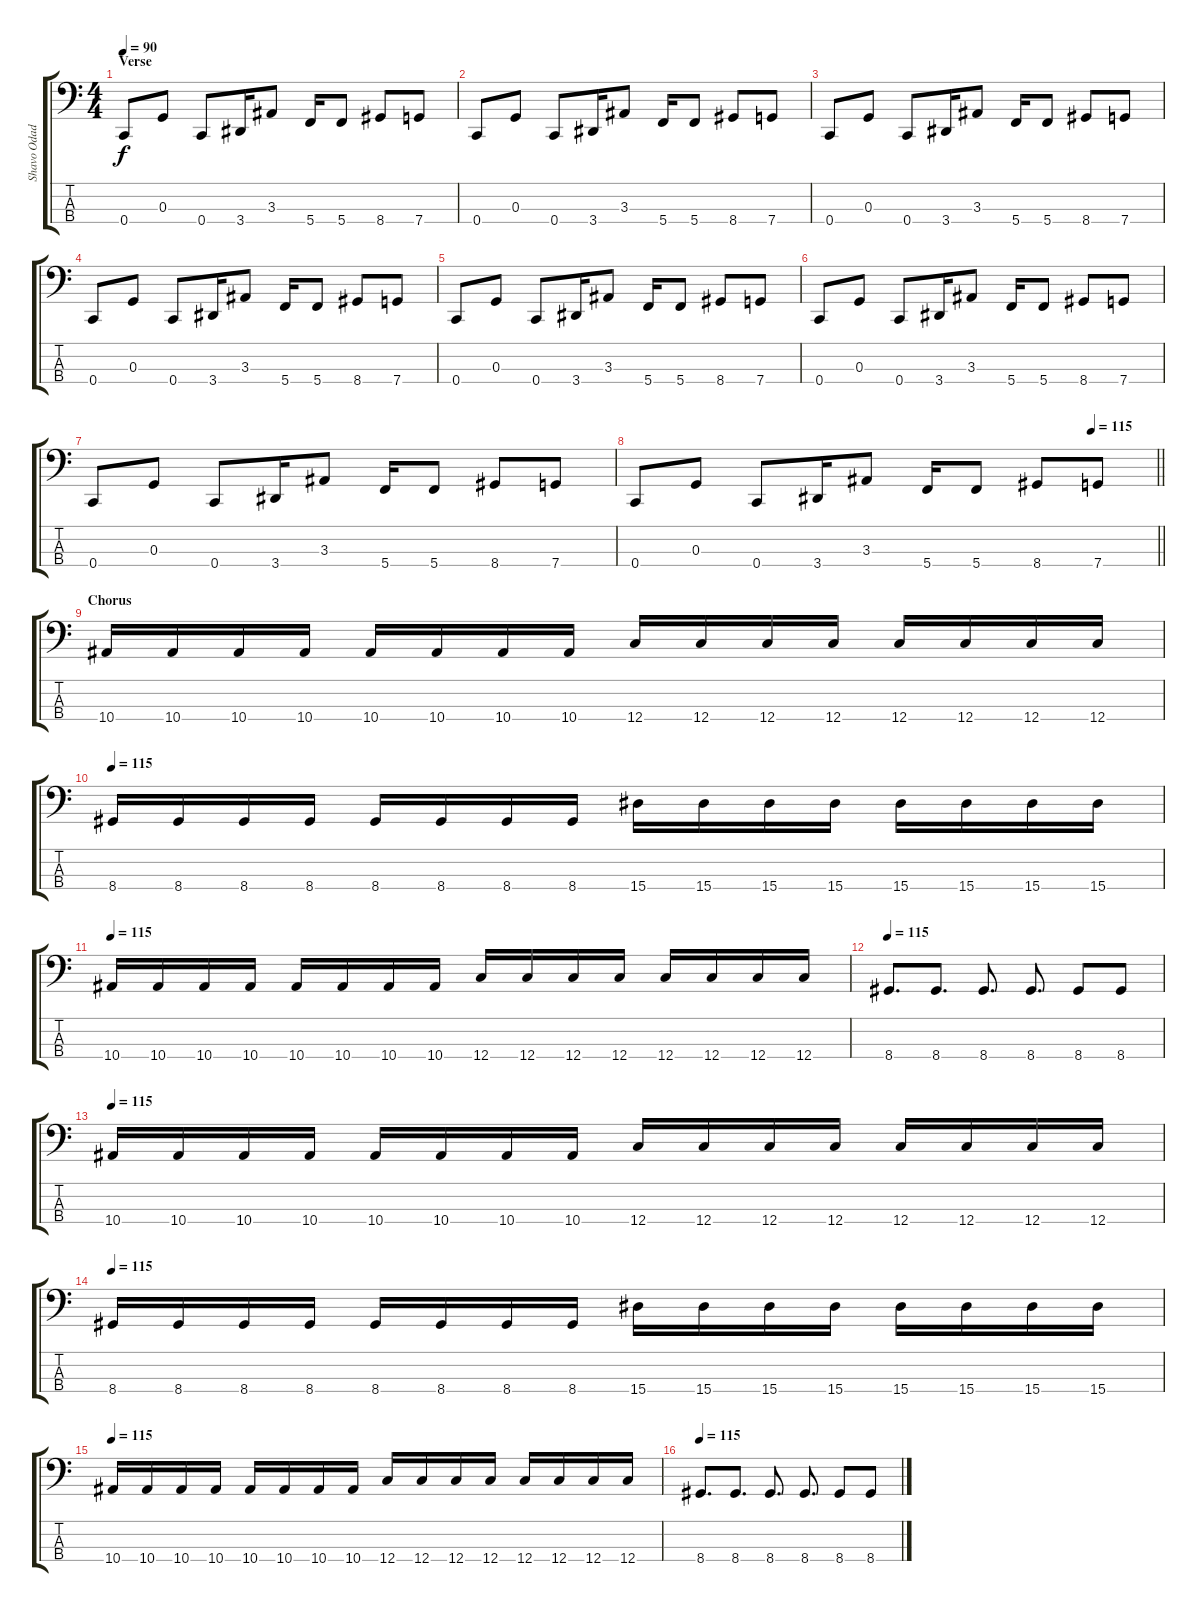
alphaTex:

\track ("Shavo Odadjian" "Shavo Odad") {instrument electricbasspick}
\staff {score tabs}
\tuning (F2 C2 G1 C1) {hide}
\ts (4 4)
\section ("" "Verse")
\tempo 90
\clef f4
\ks c
0.4.8{dy f} 0.3.8 0.4.8 3.4.16 3.3.8 5.4.16 5.4.8 8.4.8 7.4.8 |
0.4.8 0.3.8 0.4.8 3.4.16 3.3.8 5.4.16 5.4.8 8.4.8 7.4.8 |
0.4.8 0.3.8 0.4.8 3.4.16 3.3.8 5.4.16 5.4.8 8.4.8 7.4.8 |
0.4.8 0.3.8 0.4.8 3.4.16 3.3.8 5.4.16 5.4.8 8.4.8 7.4.8 |
0.4.8 0.3.8 0.4.8 3.4.16 3.3.8 5.4.16 5.4.8 8.4.8 7.4.8 |
0.4.8 0.3.8 0.4.8 3.4.16 3.3.8 5.4.16 5.4.8 8.4.8 7.4.8 |
0.4.8 0.3.8 0.4.8 3.4.16 3.3.8 5.4.16 5.4.8 8.4.8 7.4.8 |
\tempo (115 0.875)
\barLineRight lightlight
0.4.8 0.3.8 0.4.8 3.4.16 3.3.8 5.4.16 5.4.8 8.4.8 7.4.8 |
\section ("" "Chorus")
10.4.16 10.4.16 10.4.16 10.4.16 10.4.16 10.4.16 10.4.16 10.4.16 12.4.16 12.4.16 12.4.16 12.4.16 12.4.16 12.4.16 12.4.16 12.4.16 |
\tempo 115
8.4.16 8.4.16 8.4.16 8.4.16 8.4.16 8.4.16 8.4.16 8.4.16 15.4.16 15.4.16 15.4.16 15.4.16 15.4.16 15.4.16 15.4.16 15.4.16 |
\tempo 115
10.4.16 10.4.16 10.4.16 10.4.16 10.4.16 10.4.16 10.4.16 10.4.16 12.4.16 12.4.16 12.4.16 12.4.16 12.4.16 12.4.16 12.4.16 12.4.16 |
\tempo 115
8.4.8{d} 8.4.8{d} 8.4.8{d} 8.4.8{d} 8.4.8 8.4.8 |
\tempo 115
10.4.16 10.4.16 10.4.16 10.4.16 10.4.16 10.4.16 10.4.16 10.4.16 12.4.16 12.4.16 12.4.16 12.4.16 12.4.16 12.4.16 12.4.16 12.4.16 |
\tempo 115
8.4.16 8.4.16 8.4.16 8.4.16 8.4.16 8.4.16 8.4.16 8.4.16 15.4.16 15.4.16 15.4.16 15.4.16 15.4.16 15.4.16 15.4.16 15.4.16 |
\tempo 115
10.4.16 10.4.16 10.4.16 10.4.16 10.4.16 10.4.16 10.4.16 10.4.16 12.4.16 12.4.16 12.4.16 12.4.16 12.4.16 12.4.16 12.4.16 12.4.16 |
\tempo 115
8.4.8{d} 8.4.8{d} 8.4.8{d} 8.4.8{d} 8.4.8 8.4.8
